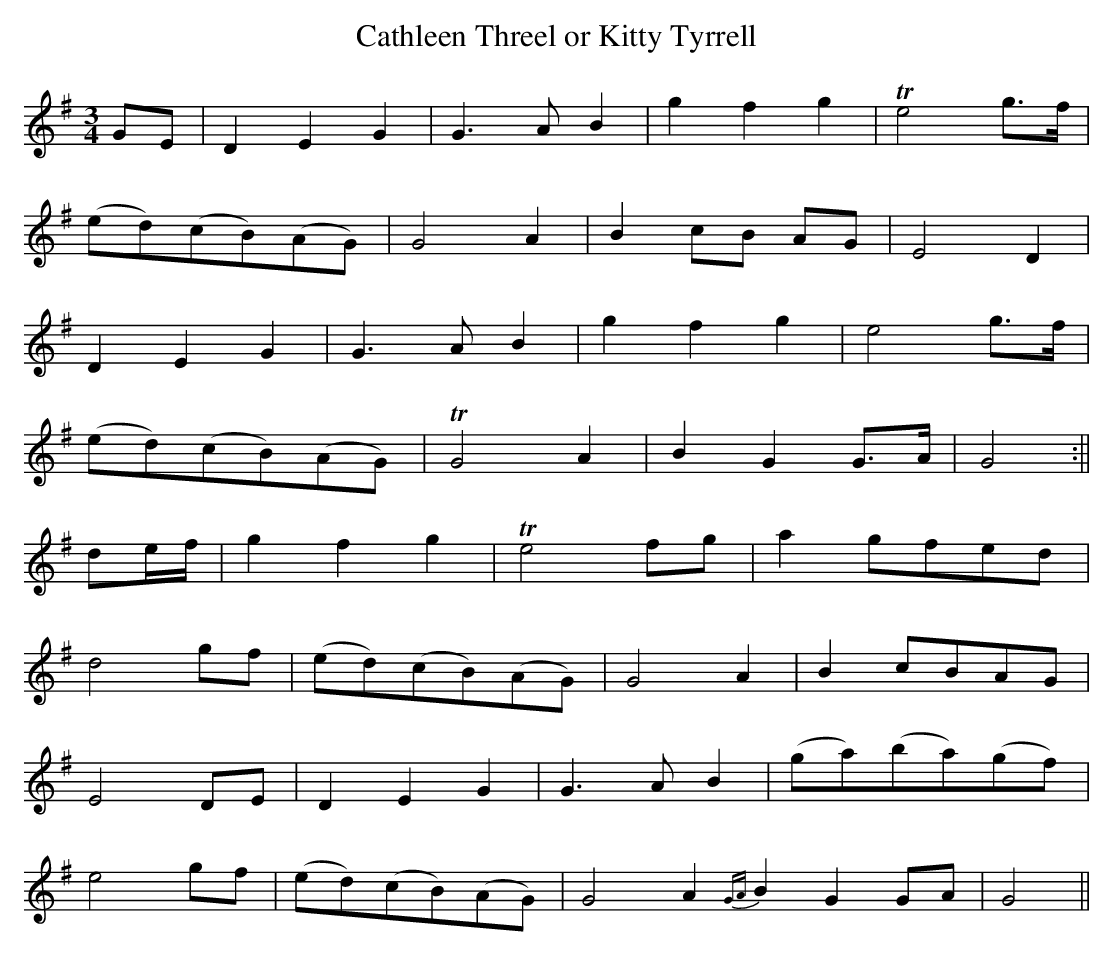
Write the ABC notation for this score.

X:1
T:Cathleen Threel or Kitty Tyrrell
M:3/4
L:1/8
K:G
GE | D2E2G2 | G3A B2 | g2f2g2 | Te4 g>f |
(ed)(cB)(AG) | G4 A2 | B2 cB AG |E4D2 |
D2E2G2 | G3A B2 | g2f2g2 | e4 g>f |
(ed)(cB)(AG)|TG4 A2 | B2G2 G>A | G4 :||
de/f/ | g2f2g2 | Te4 fg | a2 gfed |
d4 gf | (ed)(cB)(AG) | G4A2 | B2 cBAG |
E4 DE | D2E2G2 | G3AB2 | (ga)(ba)(gf) |
e4 gf | (ed)(cB)(AG) | G4 A2 {GA} B2G2 GA | G4 ||
